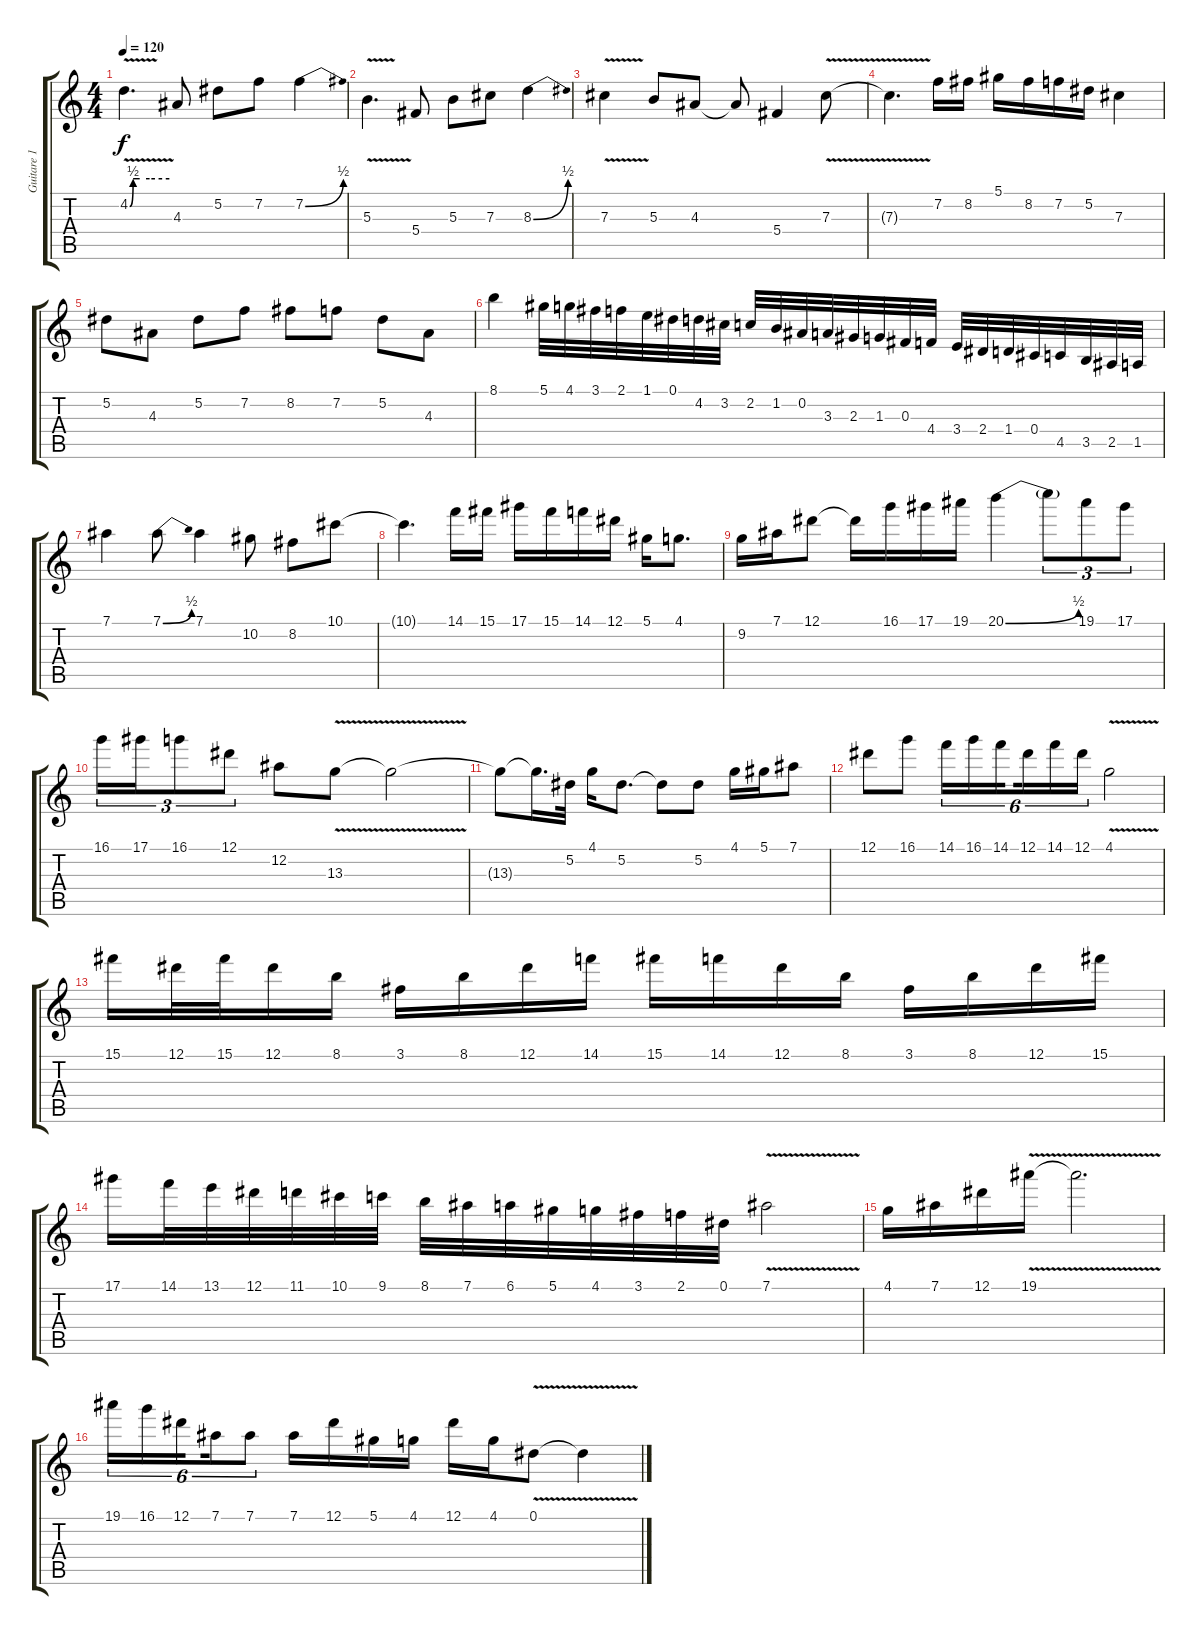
\track ("Guitare 1" "Guitare 1") {instrument distortionguitar}
\staff {score tabs}
\tuning (Eb4 Bb3 Gb3 Db3 Ab2 Eb2) {hide}
\ts (4 4)
\tempo 120
\clef g2
\ks c
4.2{be (custom 0 0 5 2 15 2 30 2 60 2) v}.4{d dy f} 4.3.8 5.2.8 7.2.8 7.2{be (bend 0 0 60 2)}.4 |
5.3{v}.4{d} 5.4.8 5.3.8 7.3.8 8.3{be (bend 0 0 60 2)}.4 |
7.3{v}.4 5.3.8 4.3.8 4.3{t}.8 5.4.4 7.3{v}.8 |
7.3{t}.4{d} 7.2.16 8.2.16 5.1.16 8.2.16 7.2.16 5.2.16 7.3.4 |
5.2.8 4.3.8 5.2.8 7.2.8 8.2.8 7.2.8 5.2.8 4.3.8 |
8.1.4 5.1.32 4.1.32 3.1.32 2.1.32 1.1.32 0.1.32 4.2.32 3.2.32 2.2.32 1.2.32 0.2.32 3.3.32 2.3.32 1.3.32 0.3.32 4.4.32 3.4.32 2.4.32 1.4.32 0.4.32 4.5.32 3.5.32 2.5.32 1.5.32 |
7.1.4 7.1{be (bend 0 0 60 2)}.8 7.1.4 10.2.8 8.2.8 10.1.8 |
10.1{t}.4{d} 14.1.16 15.1.16 17.1.16 15.1.16 14.1.16 12.1.16 5.1.16 4.1.8{d} |
9.2.16 7.1.16 12.1.8 12.1{t}.16 16.1.16 17.1.16 19.1.16 20.1{be (bend 0 0 60 2)}.4 20.1{t}.8{tu (3 2)} 19.1.8{tu (3 2)} 17.1.8{tu (3 2)} |
16.1.16{tu (3 2)} 17.1.16{tu (3 2)} 16.1.8{tu (3 2)} 12.1.8{tu (3 2)} 12.2.8 13.3{v}.8 13.3{t}.2 |
13.3{t}.8 13.3{t}.16{d} 5.2.32 4.1.16 5.2.8{d} 5.2{t}.8 5.2.8 4.1.16 5.1.16 7.1.8 |
12.1.8 16.1.8 14.1.16{tu (6 4)} 16.1.16{tu (6 4)} 14.1.16{tu (6 4) beam splitsecondary} 12.1.16{tu (6 4)} 14.1.16{tu (6 4)} 12.1.16{tu (6 4)} 4.1{v}.2 |
15.1.16 12.1.32 15.1.32 12.1.16 8.1.16 3.1.16 8.1.16 12.1.16 14.1.16 15.1.16 14.1.16 12.1.16 8.1.16 3.1.16 8.1.16 12.1.16 15.1.16 |
17.1.16 14.1.32 13.1.32 12.1.32 11.1.32 10.1.32 9.1.32 8.1.32 7.1.32 6.1.32 5.1.32 4.1.32 3.1.32 2.1.32 0.1.32 7.1{v}.2 |
4.1.16 7.1.16 12.1.16 19.1{v}.16 19.1{t}.2{d} |
19.1.16{tu (6 4)} 16.1.16{tu (6 4)} 12.1.16{tu (6 4) beam splitsecondary} 7.1.16{tu (6 4)} 7.1.8{tu (6 4)} 7.1.16 12.1.16 5.1.16 4.1.16 12.1.16 4.1.16 0.1{v}.8 0.1{t}.4
